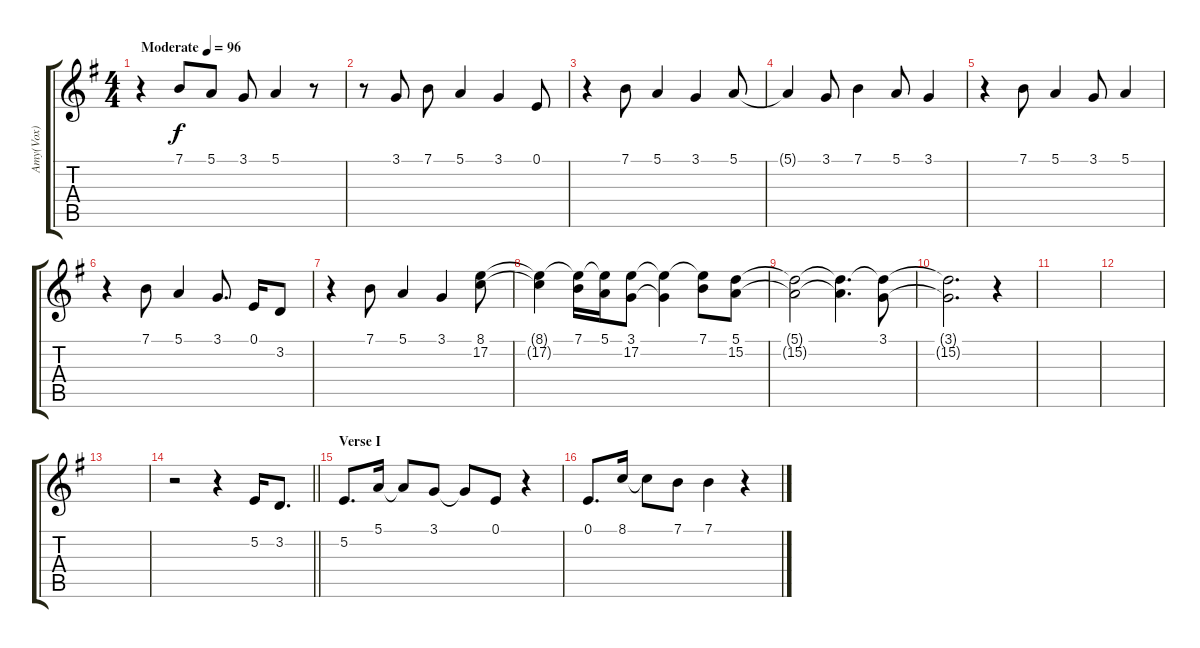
\track ("Amy(Vox)" "Amy(Vox)") {instrument oboe}
\staff {score tabs}
\tuning (E4 B3 G3 D3 A2 E2) {hide}
\ts (4 4)
\tempo (96 "Moderate")
\clef g2
\ks g
r.4{dy f instrument oboe} 7.1.8 5.1.8 3.1.8 5.1.4 r.8 |
r.8 3.1.8 7.1.8 5.1.4 3.1.4 0.1.8 |
r.4 7.1.8 5.1.4 3.1.4 5.1.8 |
5.1{t}.4 3.1.8 7.1.4 5.1.8 3.1.4 |
r.4 7.1.8 5.1.4 3.1.8 5.1.4 |
r.4 7.1.8 5.1.4 3.1.8{d} 0.1.16 3.2.8 |
r.4 7.1.8 5.1.4 3.1.4 (8.1 17.2).8 |
(8.1{t} 17.2{t}).4 (7.1 17.2{t}).16 (5.1 17.2{t}).16 (3.1 17.2).8 (3.1{t} 17.2{t}).4 (7.1 17.2{t}).8 (5.1 15.2).8 |
(5.1{t} 15.2{t}).2 (5.1{t} 15.2{t}).4{d} (3.1 15.2{t}).8 |
(3.1{t} 15.2{t}).2{d} r.4 |
|
|
|
\barLineRight lightlight
r.2 r.4 5.2.16 3.2.8{d} |
\section ("" "Verse I")
5.2.8{d} 5.1.16 5.1{t}.8 3.1.8 3.1{t}.8 0.1.8 r.4 |
0.1.8{d} 8.1.16 8.1{t}.8 7.1.8 7.1.4 r.4
